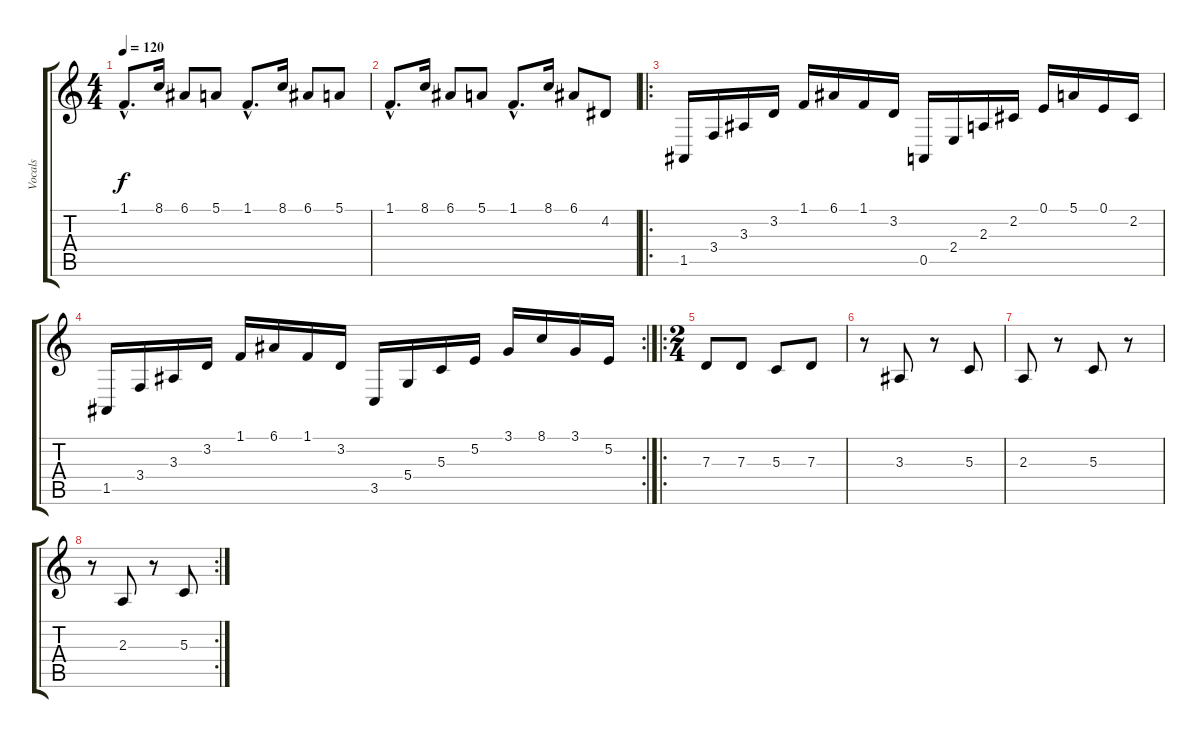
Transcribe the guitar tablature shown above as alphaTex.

\track ("Vocals" "Vocals") {instrument pizzicatostrings}
\staff {score tabs}
\tuning (E4 B3 G3 D3 A2 E2) {hide}
\ts (4 4)
\tempo 120
\clef g2
\ks c
1.1{hac}.8{d dy f} 8.1.16 6.1.8 5.1.8 1.1{hac}.8{d} 8.1.16 6.1.8 5.1.8 |
1.1{hac}.8{d} 8.1.16 6.1.8 5.1.8 1.1{hac}.8{d} 8.1.16 6.1.8 4.2.8 |
\ro
1.5.16 3.4.16 3.3.16 3.2.16 1.1.16 6.1.16 1.1.16 3.2.16 0.5.16 2.4.16 2.3.16 2.2.16 0.1.16 5.1.16 0.1.16 2.2.16 |
\rc 2
1.5.16 3.4.16 3.3.16 3.2.16 1.1.16 6.1.16 1.1.16 3.2.16 3.5.16 5.4.16 5.3.16 5.2.16 3.1.16 8.1.16 3.1.16 5.2.16 |
\ro
\ts (2 4)
7.3.8 7.3.8 5.3.8 7.3.8 |
r.8 3.3.8 r.8 5.3.8 |
2.3.8 r.8 5.3.8 r.8 |
\rc 2
r.8 2.3.8 r.8 5.3.8
